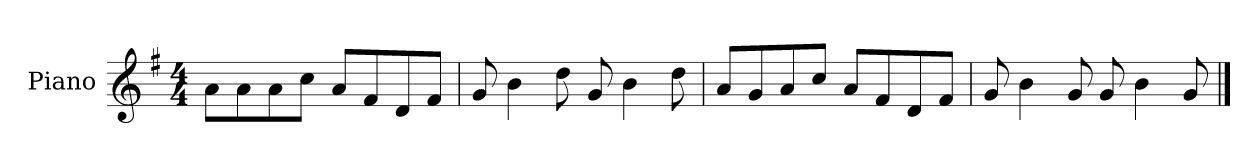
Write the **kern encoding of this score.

**kern
*part1
*staff1
*I"Piano
*I'P-no
*clefG2
*k[f#]
*M4/4
*MM90
=1
8a\L
8a\
8a\
8cc\J
8a/L
8f#/
8d/
8f#/J
=2
8g/
4b\
8dd\
8g/
4b\
8dd\
=3
8a/L
8g/
8a/
8cc/J
8a/L
8f#/
8d/
8f#/J
=4
8g/
4b\
8g/
8g/
4b\
8g/
==
*-
